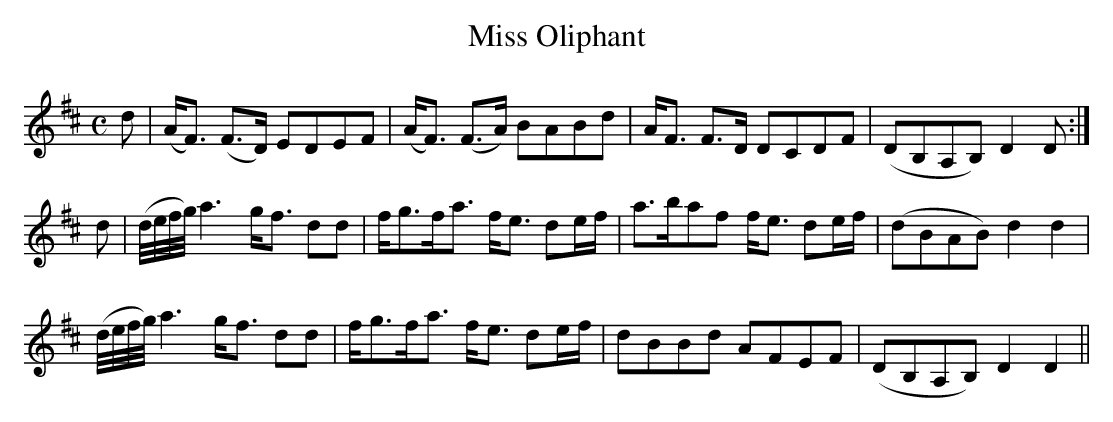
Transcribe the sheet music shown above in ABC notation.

X:1
T:Miss Oliphant
M:C
L:1/8
K:D
d|(A<F) (F>D) EDEF|(A<F) (F>A) BABd|A<F F>D DCDF|(DB,A,B,) D2D:|
d|(d/4e/4f/4g/4) a3 g<f dd|f<gf<a f<e de/f/|a>baf f<e de/f/|(dBAB) d2d2|
(d/4e/4f/4g/4) a3 g<f dd|f<gf<a f<e de/f/|dBBd AFEF|(DB,A,B,) D2D2||
